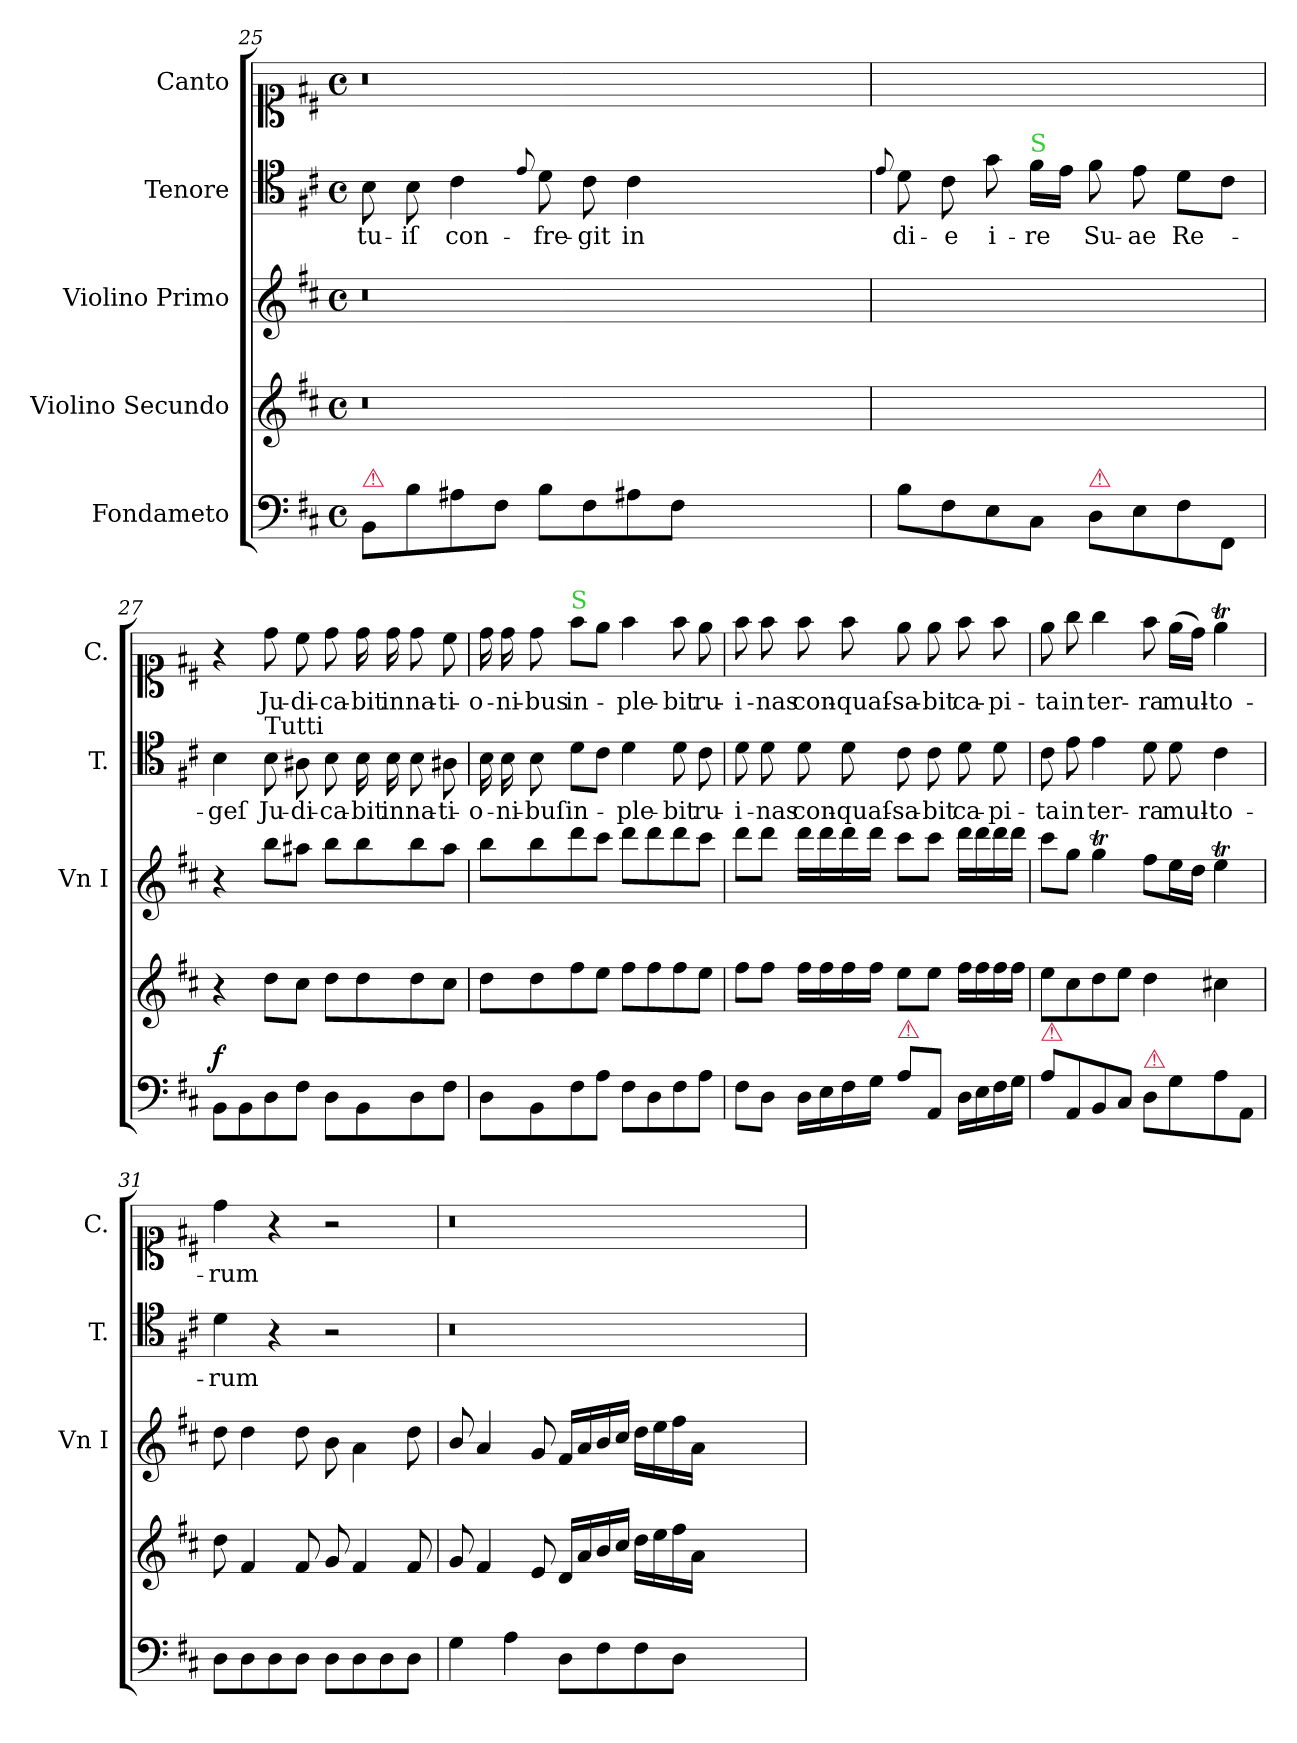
**kern	**dynam	**kern	**kern	**kern	**text	**kern	**text
*part5	*part5	*part4	*part3	*part2	*part2	*part1	*part1
*staff5	*staff5	*staff4	*staff3	*staff2	*staff2	*staff1	*staff1
*I"Fondameto	*	*I"Violino Secundo	*I"Violino Primo	*I"Tenore	*	*I"Canto	*
*	*	*	*I'Vn I	*I'T.	*	*I'C.	*
*clefF4	*	*clefG2	*clefG2	*clefC4	*	*clefC1	*
*k[f#c#]	*	*k[f#c#]	*k[f#c#]	*k[f#c#]	*	*k[f#c#]	*
*M4/4	*	*M4/4	*M4/4	*M4/4	*	*M4/4	*
*met(c)	*	*met(c)	*met(c)	*met(c)	*	*met(c)	*
=25	=25	=25	=25	=25	=25	=25	=25
!LO:TX:a:color=crimson:t=⚠	!	!	!	!	!	!	!
8BB/L	.	0r	0r	8B\	tu-	0r	.
8B\	.	.	.	8B\	-iſ	.	.
8A#X\	.	.	.	4c#\	con-	.	.
8F#\J	.	.	.	.	.	.	.
.	.	.	.	8qqe/	.	.	.
8B\L	.	.	.	8d\	-fre-	.	.
8F#\	.	.	.	8c#\	-git	.	.
8A#X\	.	.	.	4c#\	in	.	.
8F#\J	.	.	.	.	.	.	.
1ryy	.	.	.	1ryy	.	.	.
=26	=26	=26	=26	=26	=26	=26	=26
.	.	.	.	8qqe/	.	.	.
8B\L	.	1ryy	1ryy	8d\	di-	1ryy	.
8F#\	.	.	.	8c#\	-e	.	.
8E\	.	.	.	8g\	i-	.	.
!	!	!	!	!LO:TX:a:color=limegreen:t=S	!	!	!
8C#\J	.	.	.	16f#\LL	-re	.	.
.	.	.	.	16e\JJ	.	.	.
!LO:TX:a:color=crimson:t=⚠	!	!	!	!	!	!	!
8D\L	.	.	.	8f#\	Su-	.	.
8E\	.	.	.	8e\	-ae	.	.
8F#\	.	.	.	8d\L	Re-	.	.
8FF#/J	.	.	.	8c#\J	.	.	.
=27	=27	=27	=27	=27	=27	=27	=27
!	!LO:DY:a	!	!	!	!	!	!
8BB\L	f	4r	4r	4B\	-geſ	4r	.
8BB\	.	.	.	.	.	.	.
!	!	!	!	!LO:TX:a:t=Tutti	!	!	!
8D\	.	8dd\L	8bb\L	8B\	Ju-	8dd\	Ju-
8F#\J	.	8cc#\J	8aa#X\J	8A#X\	-di-	8cc#\	-di-
8D\L	.	8dd\L	8bb\L	8B\	-ca-	8dd\	-ca-
8BB\	.	8dd\	8bb\	16B\	-bit	16dd\	-bit
.	.	.	.	16B\	in	16dd\	in
8D\	.	8dd\	8bb\	8B\	na-	8dd\	na-
8F#\J	.	8cc#\J	8aa#\J	8A#X\	-ti-	8cc#\	-ti-
=28	=28	=28	=28	=28	=28	=28	=28
8D\L	.	8dd\L	8bb\L	16B\	-o-	16dd\	-o-
.	.	.	.	16B\	-ni-	16dd\	-ni-
8BB\	.	8dd\	8bb\	8B\	-buſ	8dd\	-bus
!	!	!	!	!	!	!LO:TX:a:color=limegreen:t=S	!
8F#\	.	8ff#\	8ddd\	8d\L	in-	8ff#\L	in-
8A\J	.	8ee\J	8ccc#\J	8c#\J	.	8ee\J	.
8F#\L	.	8ff#\L	8ddd\L	4d\	-ple-	4ff#\	-ple-
8D\	.	8ff#\	8ddd\	.	.	.	.
8F#\	.	8ff#\	8ddd\	8d\	-bit	8ff#\	-bit
8A\J	.	8ee\J	8ccc#\J	8c#\	ru-	8ee\	ru-
=29	=29	=29	=29	=29	=29	=29	=29
8F#\L	.	8ff#\L	8ddd\L	8d\	-i-	8ff#\	-i-
8D\J	.	8ff#\J	8ddd\J	8d\	-nas	8ff#\	-nas
16D\LL	.	16ff#\LL	16ddd\LL	8d\	con-	8ff#\	con-
16E\	.	16ff#\	16ddd\	.	.	.	.
16F#\	.	16ff#\	16ddd\	8d\	-quaſ-	8ff#\	-quaſ-
16G\JJ	.	16ff#\JJ	16ddd\JJ	.	.	.	.
!LO:TX:a:color=crimson:t=⚠	!	!	!	!	!	!	!
8A\L	.	8ee\L	8ccc#\L	8c#\	-sa-	8ee\	-sa-
8AA/J	.	8ee\J	8ccc#\J	8c#\	-bit	8ee\	-bit
16D\LL	.	16ff#\LL	16ddd\LL	8d\	ca-	8ff#\	ca-
16E\	.	16ff#\	16ddd\	.	.	.	.
16F#\	.	16ff#\	16ddd\	8d\	-pi-	8ff#\	-pi-
16G\JJ	.	16ff#\JJ	16ddd\JJ	.	.	.	.
=30	=30	=30	=30	=30	=30	=30	=30
!LO:TX:a:color=crimson:t=⚠	!	!	!	!	!	!	!
8A\L	.	8ee\L	8ccc#\L	8c#\	-ta	8ee\	-ta
8AA/	.	8cc#\	8gg\J	8e\	in	8gg\	in
8BB/	.	8dd\	4ggT\	4e\	ter-	4gg\	ter-
8C#/J	.	8ee\J	.	.	.	.	.
!LO:TX:a:color=crimson:t=⚠	!	!	!	!	!	!	!
8D\L	.	4dd\	8ff#\L	8d\	-ra	8ff#\	-ra
8G\	.	.	16ee\L	8d\	mul-	(16ee\LL	mul-
.	.	.	16dd\JJ	.	.	16dd\JJ)	.
8A\	.	4cc#X\	4eeT\	4c#\	-to-	4eeT\	-to-
8AA/J	.	.	.	.	.	.	.
=31	=31	=31	=31	=31	=31	=31	=31
8D\L	.	8dd\	8dd\	4d\	-rum	4dd\	-rum
8D\	.	4f#/	4dd\	.	.	.	.
8D\	.	.	.	4r	.	4r	.
8D\J	.	8f#/	8dd\	.	.	.	.
8D\L	.	8g/	8b\	2r	.	2r	.
8D\	.	4f#/	4a\	.	.	.	.
8D\	.	.	.	.	.	.	.
8D\J	.	8f#/	8dd\	.	.	.	.
=32	=32	=32	=32	=32	=32	=32	=32
4G\	.	8g/	8b/	0r	.	0r	.
.	.	4f#/	4a/	.	.	.	.
4A\	.	.	.	.	.	.	.
.	.	8e/	8g/	.	.	.	.
8D\L	.	16d/LL	16f#/LL	.	.	.	.
.	.	16a/	16a/	.	.	.	.
8F#\	.	16b/	16b/	.	.	.	.
.	.	16cc#/JJ	16cc#/JJ	.	.	.	.
8F#\	.	16dd\LL	16dd\LL	.	.	.	.
.	.	16ee\	16ee\	.	.	.	.
8D\J	.	16ff#\	16ff#\	.	.	.	.
.	.	16a\JJ	16a\JJ	.	.	.	.
1ryy	.	1ryy	1ryy	.	.	.	.
=	=	=	=	=	=	=	=
*-	*-	*-	*-	*-	*-	*-	*-
